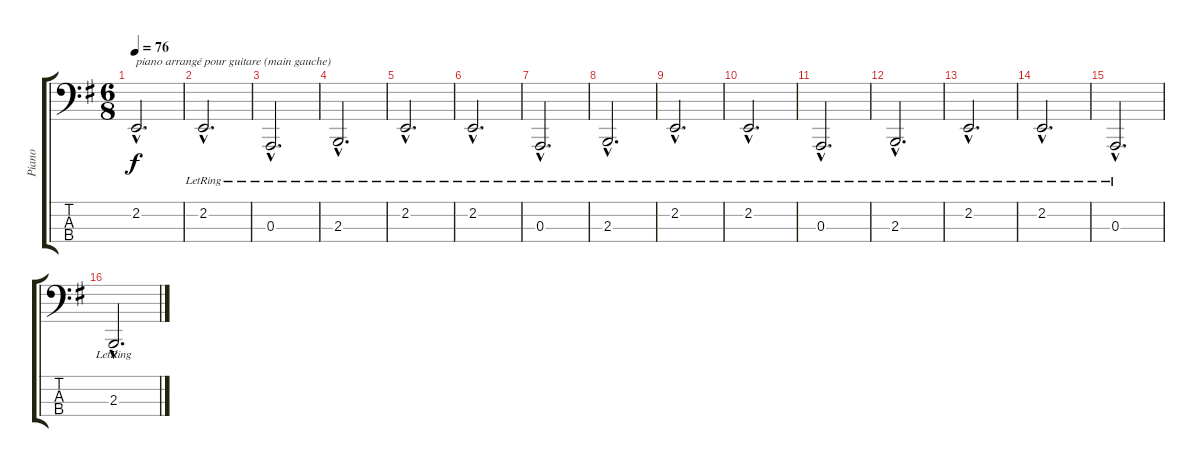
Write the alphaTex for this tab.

\track ("Piano" "Piano") {instrument acousticgrandpiano}
\staff {score tabs}
\tuning (G2 D2 A1 E1) {hide}
\ts (6 8)
\tempo 76
\clef f4
\ks g
2.2{hac}.2{d txt "piano arrangé pour guitare (main gauche)" dy f instrument acousticgrandpiano} |
2.2{hac lr}.2{d} |
0.3{hac lr}.2{d} |
2.3{hac lr}.2{d} |
2.2{hac lr}.2{d} |
2.2{hac lr}.2{d} |
0.3{hac lr}.2{d} |
2.3{hac lr}.2{d} |
2.2{hac lr}.2{d} |
2.2{hac lr}.2{d} |
0.3{hac lr}.2{d} |
2.3{hac lr}.2{d} |
2.2{hac lr}.2{d} |
2.2{hac lr}.2{d} |
0.3{hac lr}.2{d} |
2.3{hac lr}.2{d}
